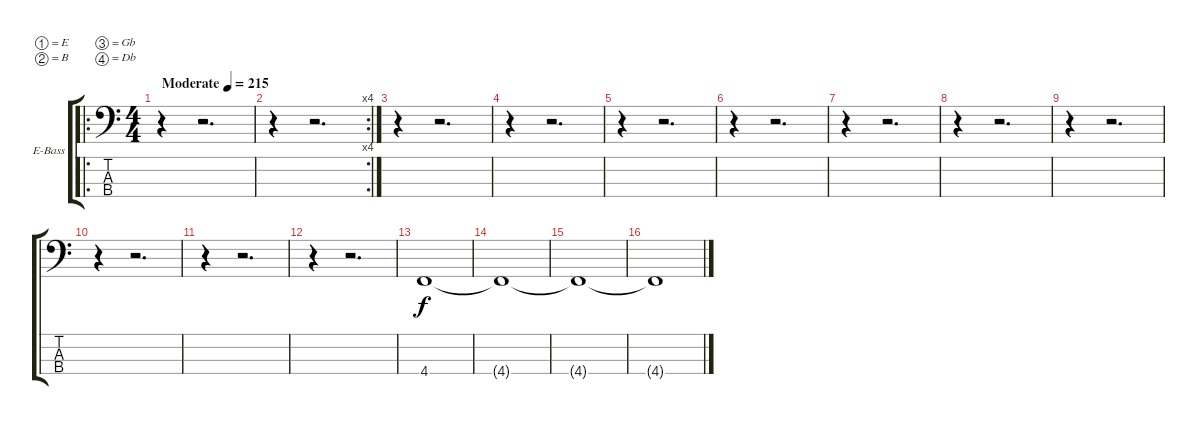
\bracketExtendMode groupsimilarinstruments
\firstSystemTrackNameOrientation horizontal
\otherSystemsTrackNameOrientation horizontal
\track ("Adam Duce" "E-Bass") {instrument electricbasspick}
\staff {score tabs}
\tuning (E2 B1 Gb1 Db1)
\ro
\ts (4 4)
\beaming (8 2 2 2 2)
\tempo (215 "Moderate")
\clef f4
\ks c
r.4{dy f instrument electricbasspick} r.2{d} |
\rc 4
r.4 r.2{d} |
r.4 r.2{d} |
r.4 r.2{d} |
r.4 r.2{d} |
r.4 r.2{d} |
r.4 r.2{d} |
r.4 r.2{d} |
r.4 r.2{d} |
r.4 r.2{d} |
r.4 r.2{d} |
r.4 r.2{d} |
4.4.1 |
4.4{t}.1 |
4.4{t}.1 |
4.4{t}.1
